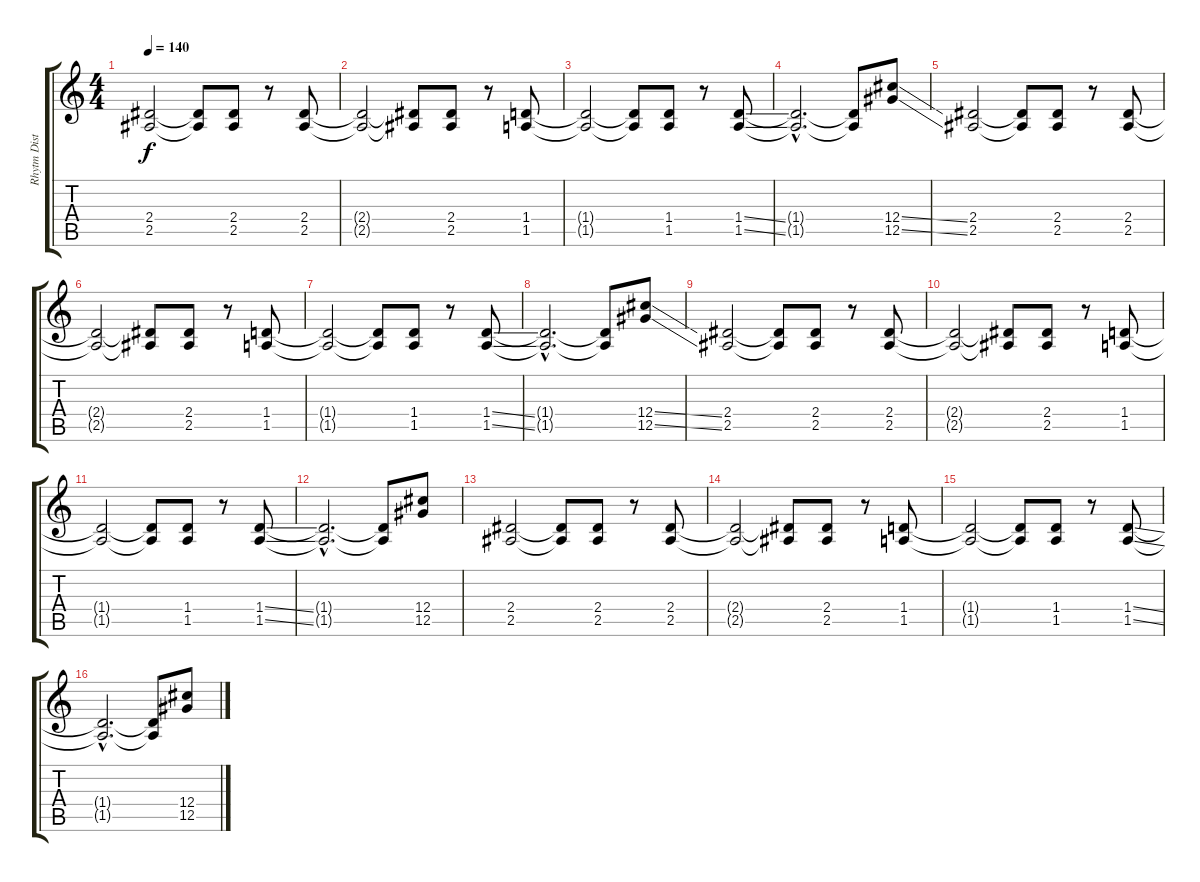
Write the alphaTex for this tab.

\track ("Rhytm Distortion" "Rhytm Dist") {instrument overdrivenguitar}
\staff {score tabs}
\tuning (Eb4 Bb3 Gb3 Db3 Ab2 Eb2) {hide}
\ts (4 4)
\tempo 140
\clef g2
\ks c
(2.4 2.5).2{dy f} (2.4{t} 2.5{t}).8 (2.4 2.5).8 r.8 (2.4 2.5).8 |
(2.4{t} 2.5{t}).2 (2.4{t} 2.5{t}).8 (2.4 2.5).8 r.8 (1.4 1.5).8 |
(1.4{t} 1.5{t}).2 (1.4{t} 1.5{t}).8 (1.4 1.5).8 r.8 (1.4{ss} 1.5{ss}).8 |
(1.4{hac t} 1.5{hac t}).2{d} (1.4{t} 1.5{t}).8 (12.4{ss} 12.5{ss}).8 |
(2.4 2.5).2 (2.4{t} 2.5{t}).8 (2.4 2.5).8 r.8 (2.4 2.5).8 |
(2.4{t} 2.5{t}).2 (2.4{t} 2.5{t}).8 (2.4 2.5).8 r.8 (1.4 1.5).8 |
(1.4{t} 1.5{t}).2 (1.4{t} 1.5{t}).8 (1.4 1.5).8 r.8 (1.4{ss} 1.5{ss}).8 |
(1.4{hac t} 1.5{hac t}).2{d} (1.4{t} 1.5{t}).8 (12.4{ss} 12.5{ss}).8 |
(2.4 2.5).2 (2.4{t} 2.5{t}).8 (2.4 2.5).8 r.8 (2.4 2.5).8 |
(2.4{t} 2.5{t}).2 (2.4{t} 2.5{t}).8 (2.4 2.5).8 r.8 (1.4 1.5).8 |
(1.4{t} 1.5{t}).2 (1.4{t} 1.5{t}).8 (1.4 1.5).8 r.8 (1.4{ss} 1.5{ss}).8 |
(1.4{hac t} 1.5{hac t}).2{d} (1.4{t} 1.5{t}).8 (12.4 12.5).8 |
(2.4 2.5).2 (2.4{t} 2.5{t}).8 (2.4 2.5).8 r.8 (2.4 2.5).8 |
(2.4{t} 2.5{t}).2 (2.4{t} 2.5{t}).8 (2.4 2.5).8 r.8 (1.4 1.5).8 |
(1.4{t} 1.5{t}).2 (1.4{t} 1.5{t}).8 (1.4 1.5).8 r.8 (1.4{ss} 1.5{ss}).8 |
(1.4{hac t} 1.5{hac t}).2{d} (1.4{t} 1.5{t}).8 (12.4{ss} 12.5{ss}).8
